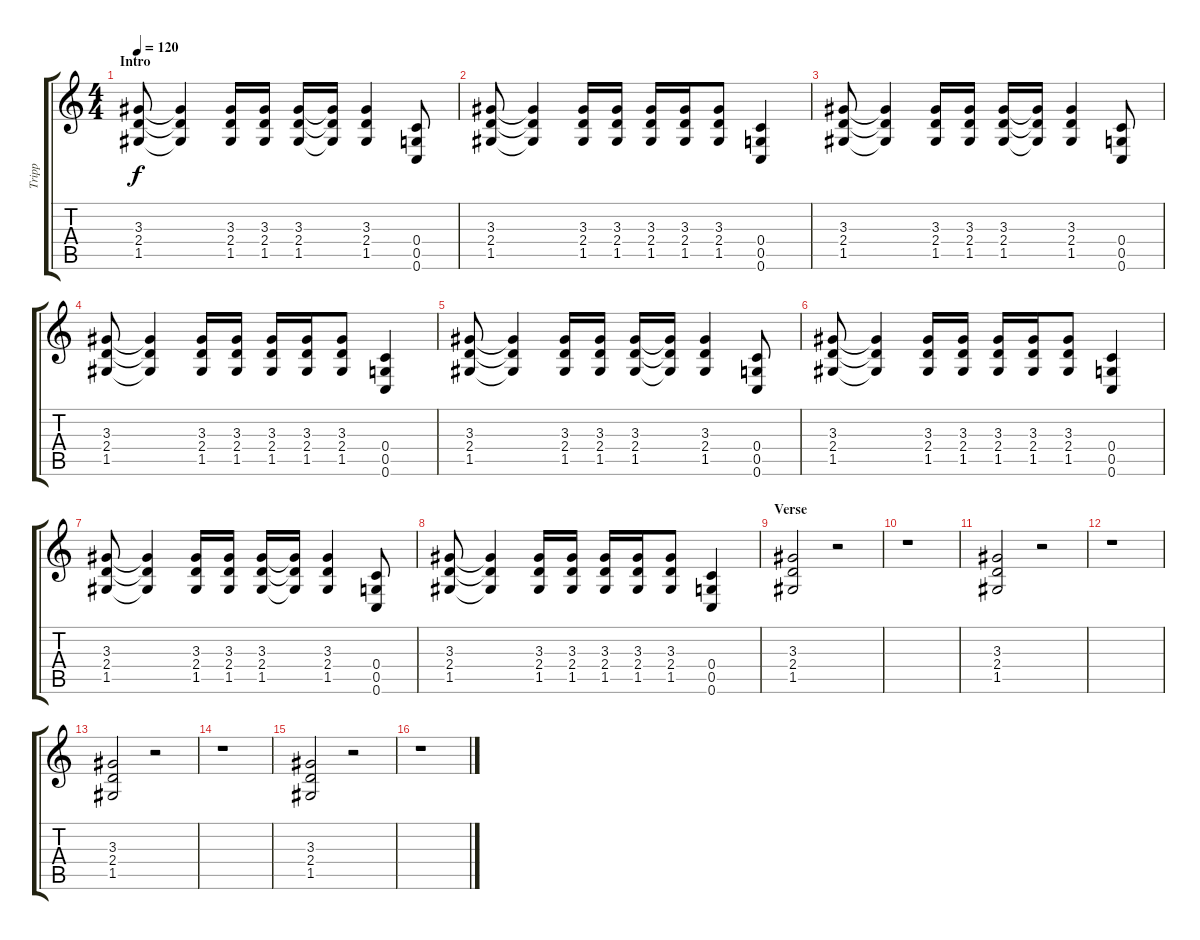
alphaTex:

\track ("Tripp" "Tripp") {instrument distortionguitar}
\staff {score tabs}
\tuning (D4 A3 F3 C3 G2 C2) {hide}
\ts (4 4)
\section ("" "Intro")
\tempo 120
\clef g2
\ks c
(3.3 2.4 1.5).8{dy f instrument distortionguitar} (3.3{t} 2.4{t} 1.5{t}).4 (3.3 2.4 1.5).16 (3.3 2.4 1.5).16 (3.3 2.4 1.5).16 (3.3{t} 2.4{t} 1.5{t}).16 (3.3 2.4 1.5).4 (0.4 0.5 0.6).8 |
(3.3 2.4 1.5).8 (3.3{t} 2.4{t} 1.5{t}).4 (3.3 2.4 1.5).16 (3.3 2.4 1.5).16 (3.3 2.4 1.5).16 (3.3 2.4 1.5).16 (3.3 2.4 1.5).8 (0.4 0.5 0.6).4 |
(3.3 2.4 1.5).8 (3.3{t} 2.4{t} 1.5{t}).4 (3.3 2.4 1.5).16 (3.3 2.4 1.5).16 (3.3 2.4 1.5).16 (3.3{t} 2.4{t} 1.5{t}).16 (3.3 2.4 1.5).4 (0.4 0.5 0.6).8 |
(3.3 2.4 1.5).8 (3.3{t} 2.4{t} 1.5{t}).4 (3.3 2.4 1.5).16 (3.3 2.4 1.5).16 (3.3 2.4 1.5).16 (3.3 2.4 1.5).16 (3.3 2.4 1.5).8 (0.4 0.5 0.6).4 |
(3.3 2.4 1.5).8 (3.3{t} 2.4{t} 1.5{t}).4 (3.3 2.4 1.5).16 (3.3 2.4 1.5).16 (3.3 2.4 1.5).16 (3.3{t} 2.4{t} 1.5{t}).16 (3.3 2.4 1.5).4 (0.4 0.5 0.6).8 |
(3.3 2.4 1.5).8 (3.3{t} 2.4{t} 1.5{t}).4 (3.3 2.4 1.5).16 (3.3 2.4 1.5).16 (3.3 2.4 1.5).16 (3.3 2.4 1.5).16 (3.3 2.4 1.5).8 (0.4 0.5 0.6).4 |
(3.3 2.4 1.5).8 (3.3{t} 2.4{t} 1.5{t}).4 (3.3 2.4 1.5).16 (3.3 2.4 1.5).16 (3.3 2.4 1.5).16 (3.3{t} 2.4{t} 1.5{t}).16 (3.3 2.4 1.5).4 (0.4 0.5 0.6).8 |
(3.3 2.4 1.5).8 (3.3{t} 2.4{t} 1.5{t}).4 (3.3 2.4 1.5).16 (3.3 2.4 1.5).16 (3.3 2.4 1.5).16 (3.3 2.4 1.5).16 (3.3 2.4 1.5).8 (0.4 0.5 0.6).4 |
\section ("" "Verse")
(3.3 2.4 1.5).2 r.2 |
r.1 |
(3.3 2.4 1.5).2 r.2 |
r.1 |
(3.3 2.4 1.5).2 r.2 |
r.1 |
(3.3 2.4 1.5).2 r.2 |
r.1
